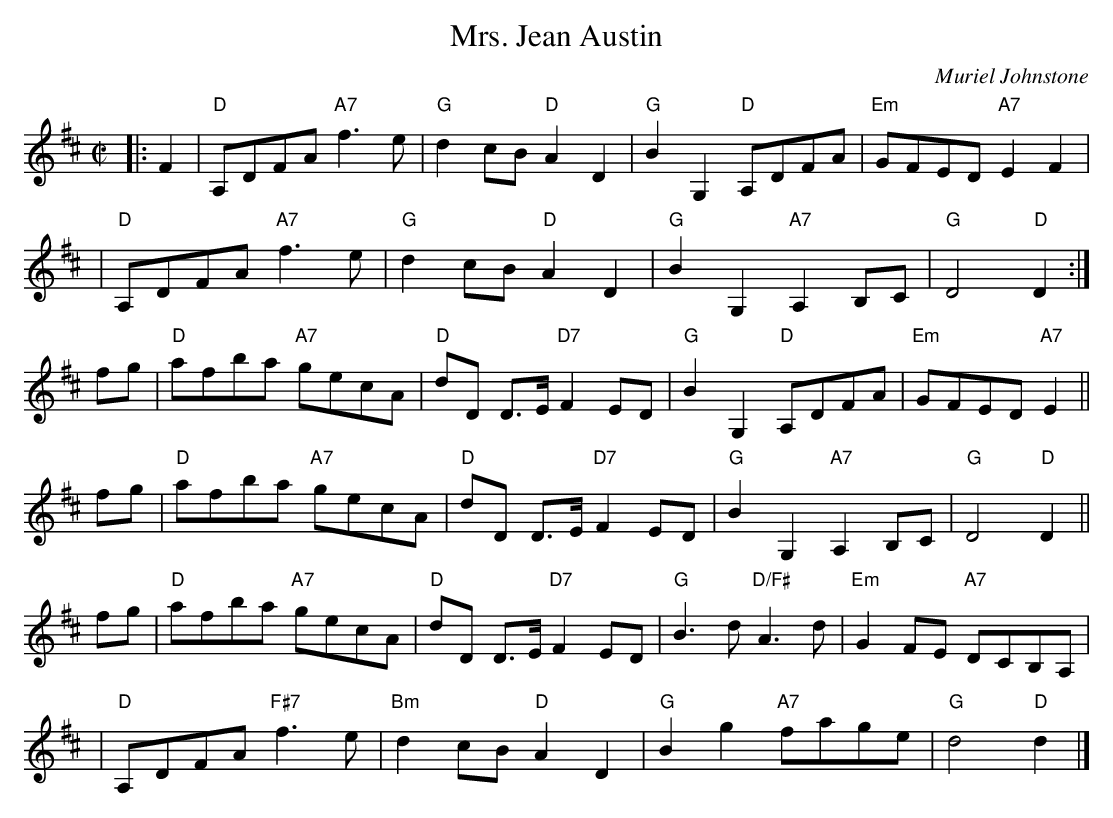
X:1
T: Mrs. Jean Austin
C: Muriel Johnstone
M: C|
L: 1/8
K: D
|: F2 \
| "D"A,DFA "A7"f3e | "G"d2cB "D"A2D2 | "G"B2G,2 "D"A,DFA | "Em"GFED "A7"E2F2 |
| "D"A,DFA "A7"f3e | "G"d2cB "D"A2D2 | "G"B2G,2 "A7"A,2B,C | "G"D4 "D"D2 :|
fg \
| "D"afba "A7"gecA | "D"dD D>E "D7"F2ED | "G"B2G,2 "D"A,DFA | "Em"GFED "A7"E2 ||
fg \
| "D"afba "A7"gecA | "D"dD D>E "D7"F2ED | "G"B2G,2 "A7"A,2B,C | "G"D4 "D"D2 ||
fg \
| "D"afba "A7"gecA | "D"dD D>E "D7"F2ED | "G"B3d "D/F#"A3d | "Em"G2FE "A7"DCB,A, |
| "D"A,DFA "F#7"f3e | "Bm"d2cB "D"A2D2 | "G"B2g2 "A7"fage | "G"d4 "D"d2 |]
